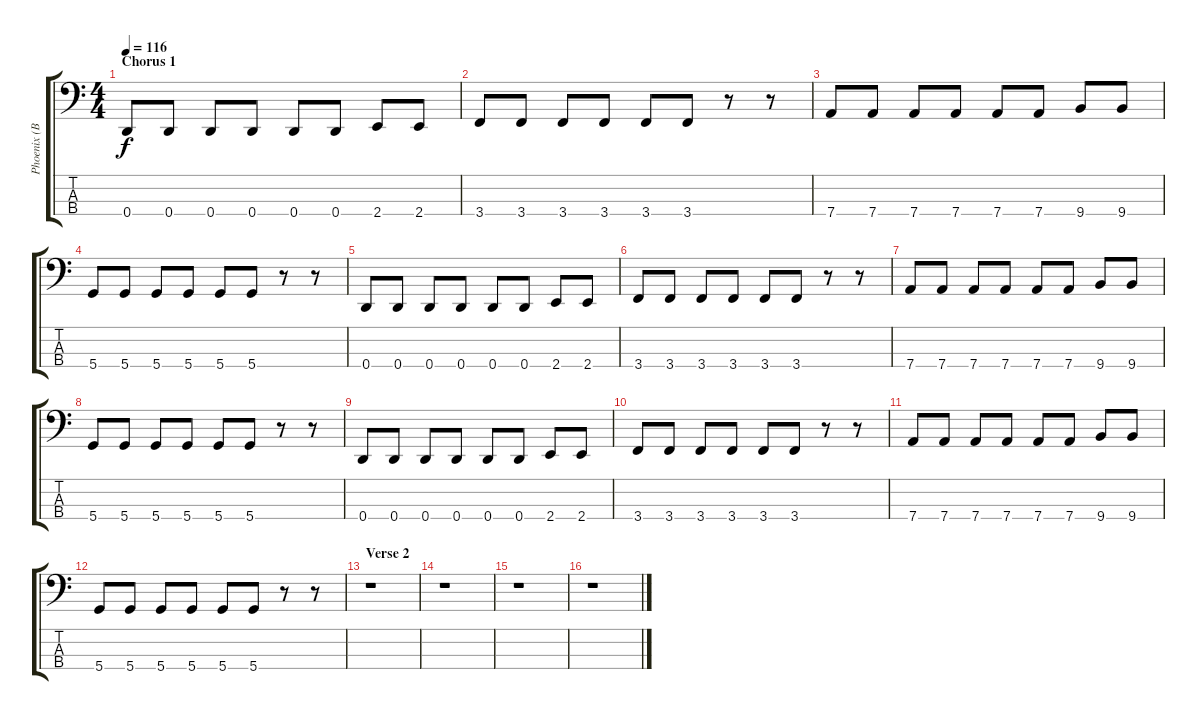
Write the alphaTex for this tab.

\track ("Phoenix (Bass)" "Phoenix (B") {instrument electricbasspick}
\staff {score tabs}
\tuning (G2 D2 A1 D1) {hide}
\ts (4 4)
\section ("" "Chorus 1")
\tempo 116
\clef f4
\ks c
0.4.8{dy f} 0.4.8 0.4.8 0.4.8 0.4.8 0.4.8 2.4.8 2.4.8 |
3.4.8 3.4.8 3.4.8 3.4.8 3.4.8 3.4.8 r.8 r.8 |
7.4.8 7.4.8 7.4.8 7.4.8 7.4.8 7.4.8 9.4.8 9.4.8 |
5.4.8 5.4.8 5.4.8 5.4.8 5.4.8 5.4.8 r.8 r.8 |
0.4.8 0.4.8 0.4.8 0.4.8 0.4.8 0.4.8 2.4.8 2.4.8 |
3.4.8 3.4.8 3.4.8 3.4.8 3.4.8 3.4.8 r.8 r.8 |
7.4.8 7.4.8 7.4.8 7.4.8 7.4.8 7.4.8 9.4.8 9.4.8 |
5.4.8 5.4.8 5.4.8 5.4.8 5.4.8 5.4.8 r.8 r.8 |
0.4.8 0.4.8 0.4.8 0.4.8 0.4.8 0.4.8 2.4.8 2.4.8 |
3.4.8 3.4.8 3.4.8 3.4.8 3.4.8 3.4.8 r.8 r.8 |
7.4.8 7.4.8 7.4.8 7.4.8 7.4.8 7.4.8 9.4.8 9.4.8 |
5.4.8 5.4.8 5.4.8 5.4.8 5.4.8 5.4.8 r.8 r.8 |
\section ("" "Verse 2")
r.1 |
r.1 |
r.1 |
r.1
